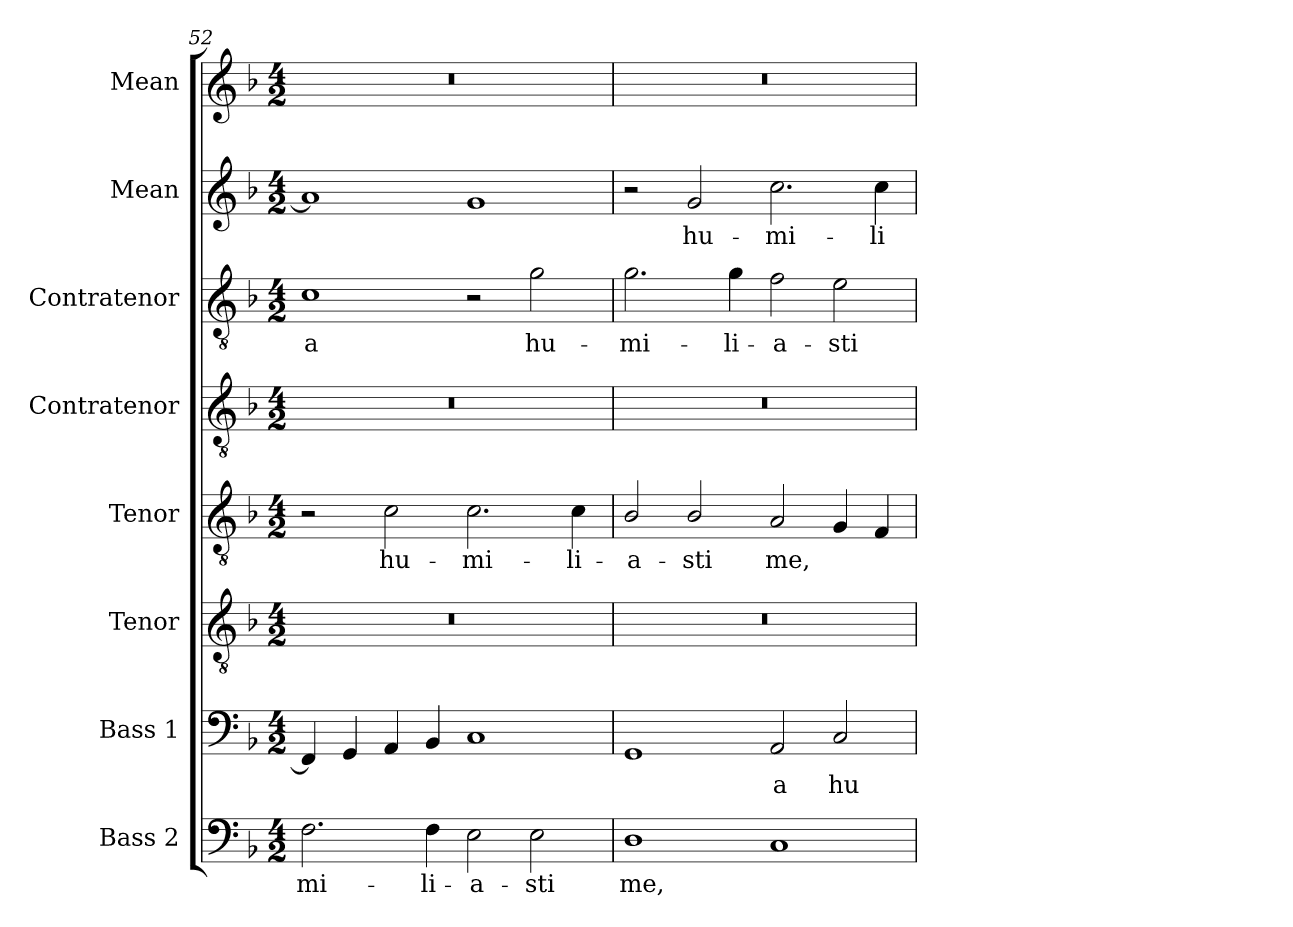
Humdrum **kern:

**kern	**text	**kern	**text	**kern	**kern	**text	**kern	**kern	**text	**kern	**text	**kern
*part8	*part8	*part7	*part7	*part6	*part5	*part5	*part4	*part3	*part3	*part2	*part2	*part1
*staff8	*staff8	*staff7	*staff7	*staff6	*staff5	*staff5	*staff4	*staff3	*staff3	*staff2	*staff2	*staff1
*I"Bass 2	*	*I"Bass 1	*	*I"Tenor	*I"Tenor	*	*I"Contratenor	*I"Contratenor	*	*I"Mean	*	*I"Mean
*I'B2.	*	*I'B1.	*	*I'T.	*I'T.	*	*I'Ct.	*I'Ct.	*	*I'M.	*	*I'M.
!!LO:PB:g=z
*clefF4	*	*clefF4	*	*clefGv2	*clefGv2	*	*clefGv2	*clefGv2	*	*clefG2	*	*clefG2
*	*	*	*	*ITrd7c12	*ITrd7c12	*	*ITrd7c12	*ITrd7c12	*	*	*	*
*k[b-]	*	*k[b-]	*	*k[b-]	*k[b-]	*	*k[b-]	*k[b-]	*	*k[b-]	*	*k[b-]
*F:	*	*F:	*	*F:	*F:	*	*F:	*F:	*	*F:	*	*F:
*M4/2	*	*M4/2	*	*M4/2	*M4/2	*	*M4/2	*M4/2	*	*M4/2	*	*M4/2
=52	=52	=52	=52	=52	=52	=52	=52	=52	=52	=52	=52	=52
!	!LO:LY:b:color=#000000	!	!	!LO:N:vis=1	!	!	!LO:N:vis=1	!	!	!	!	!
!	!	!	!	!	!	!	!	!	!LO:LY:b:color=#000000	!	!	!LO:N:vis=1
2.Fi\	-mi-	4FFi/]	.	0r	2r	.	0r	1Ci	-a	1ai]	.	0r
.	.	4GGi/	.	.	.	.	.	.	.	.	.	.
!	!	!	!	!	!	!LO:LY:b:color=#000000	!	!	!	!	!	!
.	.	4AAi/	.	.	2Ci\	hu-	.	.	.	.	.	.
!	!LO:LY:b:color=#000000	!	!	!	!	!	!	!	!	!	!	!
4Fi\	-li-	4BB-i/	.	.	.	.	.	.	.	.	.	.
!	!LO:LY:b:color=#000000	!	!	!	!	!	!	!	!	!	!	!
!	!	!	!	!	!	!LO:LY:b:color=#000000	!	!	!	!	!	!
2Ei\	-a-	1Ci	.	.	2.Ci\	-mi-	.	2r	.	1gi	.	.
!	!LO:LY:b:color=#000000	!	!	!	!	!	!	!	!	!	!	!
!	!	!	!	!	!	!	!	!	!LO:LY:b:color=#000000	!	!	!
2Ei\	-sti	.	.	.	.	.	.	2Gi\	hu-	.	.	.
!	!	!	!	!	!	!LO:LY:b:color=#000000	!	!	!	!	!	!
.	.	.	.	.	4Ci\	-li-	.	.	.	.	.	.
=53	=53	=53	=53	=53	=53	=53	=53	=53	=53	=53	=53	=53
!	!LO:LY:b:color=#000000	!	!	!LO:N:vis=1	!	!	!	!	!	!	!	!
!	!	!	!	!	!	!LO:LY:b:color=#000000	!LO:N:vis=1	!	!	!	!	!
!	!	!	!	!	!	!	!	!	!LO:LY:b:color=#000000	!	!	!LO:N:vis=1
1Di	me,	1GGi	.	0r	2BB-i/	-a-	0r	2.Gi\	-mi-	2r	.	0r
!	!	!	!	!	!	!LO:LY:b:color=#000000	!	!	!	!	!	!
!	!	!	!	!	!	!	!	!	!	!	!LO:LY:b:color=#000000	!
.	.	.	.	.	2BB-i/	-sti	.	.	.	2gi/	hu-	.
!	!	!	!	!	!	!	!	!	!LO:LY:b:color=#000000	!	!	!
.	.	.	.	.	.	.	.	4Gi\	-li-	.	.	.
!	!	!	!LO:LY:b:color=#000000	!	!	!	!	!	!	!	!	!
!	!	!	!	!	!	!LO:LY:b:color=#000000	!	!	!	!	!	!
!	!	!	!	!	!	!	!	!	!LO:LY:b:color=#000000	!	!	!
!	!	!	!	!	!	!	!	!	!	!	!LO:LY:b:color=#000000	!
1Ci	.	2AAi/	-a	.	2AAi/	me,	.	2Fi\	-a-	2.cci\	-mi-	.
!	!	!	!LO:LY:b:color=#000000	!	!	!	!	!	!	!	!	!
!	!	!	!	!	!	!	!	!	!LO:LY:b:color=#000000	!	!	!
.	.	2Ci/	hu-	.	4GGi/	.	.	2Ei\	-sti	.	.	.
!	!	!	!	!	!	!	!	!	!	!	!LO:LY:b:color=#000000	!
.	.	.	.	.	4FFi/	.	.	.	.	4cci\	-li-	.
=	=	=	=	=	=	=	=	=	=	=	=	=
*-	*-	*-	*-	*-	*-	*-	*-	*-	*-	*-	*-	*-
